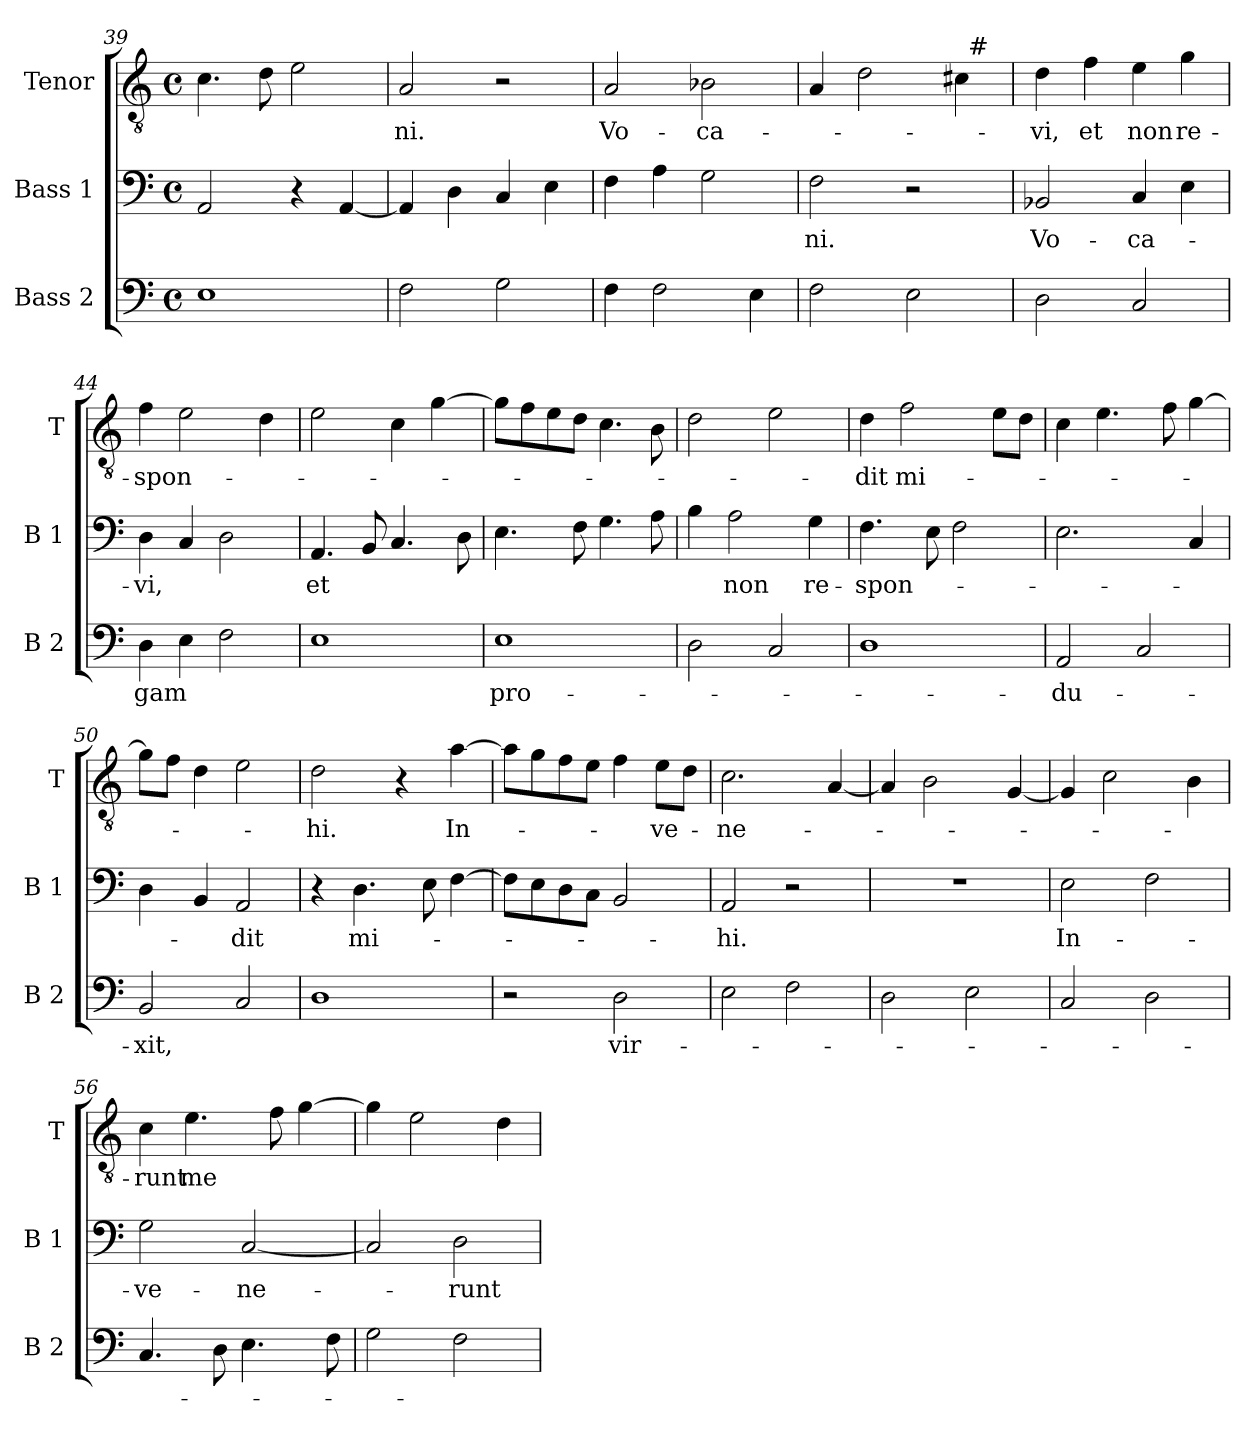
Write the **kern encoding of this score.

**kern	**text	**kern	**text	**kern	**text
*part3	*part3	*part2	*part2	*part1	*part1
*staff3	*staff3	*staff2	*staff2	*staff1	*staff1
*I"Bass 2	*	*I"Bass 1	*	*I"Tenor	*
*I'B 2	*	*I'B 1	*	*I'T	*
!!LO:PB:g=z
*clefF4	*	*clefF4	*	*clefGv2	*
*k[]	*	*k[]	*	*k[]	*
*C:	*	*C:	*	*C:	*
*M4/4	*	*M4/4	*	*M4/4	*
*met(c)	*	*met(c)	*	*met(c)	*
=39	=39	=39	=39	=39	=39
1E	.	2AA/	.	4.c\	.
.	.	.	.	8d\	.
.	.	4r	.	2e\	.
.	.	[4AA/	.	.	.
=40	=40	=40	=40	=40	=40
!	!	!	!	!	!LO:LY:b
2F\	.	4AA/]	.	2A/	-ni.
.	.	4D\	.	.	.
2G\	.	4C/	.	2r	.
.	.	4E\	.	.	.
=41	=41	=41	=41	=41	=41
!	!	!	!	!	!LO:LY:b
4F\	.	4F\	.	2A/	Vo-
2F\	.	4A\	.	.	.
!	!	!	!	!	!LO:LY:b
.	.	2G\	.	2B-X\	-ca-
4E\	.	.	.	.	.
=42	=42	=42	=42	=42	=42
!	!	!	!LO:LY:b	!	!
*	*	*	*	*^	*
2F\	.	2F\	-ni.	4A/	2ryy	.
.	.	.	.	2d\	.	.
2E\	.	2r	.	.	4ryy	.
.	.	.	.	4c#X\	32ryy	.
!	!	!	!	!	!LO:TX:a:t=#	!
.	.	.	.	.	8..ryy	.
=43	=43	=43	=43	=43	=43	=43
!	!	!	!LO:LY:b	!	!	!LO:LY:b
*	*	*	*	*v	*v	*
2D\	.	2BB-X/	Vo-	4d\	-vi,
!	!	!	!	!	!LO:LY:b
.	.	.	.	4f\	et
!	!	!	!LO:LY:b	!	!LO:LY:b
2C/	.	4C/	-ca-	4e\	non
!	!	!	!	!	!LO:LY:b
.	.	4E\	.	4g\	re-
=44	=44	=44	=44	=44	=44
!	!LO:LY:b	!	!LO:LY:b	!	!LO:LY:b
4D\	-gam	4D\	-vi,	4f\	-spon-
4E\	.	4C/	.	2e\	.
2F\	.	2D\	.	.	.
.	.	.	.	4d\	.
!!LO:LB:g=z
=45	=45	=45	=45	=45	=45
!	!	!	!LO:LY:b	!	!
1E	.	4.AA/	et	2e\	.
.	.	8BB/	.	.	.
.	.	4.C/	.	4c\	.
.	.	.	.	[4g\	.
.	.	8D\	.	.	.
=46	=46	=46	=46	=46	=46
!	!LO:LY:b	!	!	!	!
1E	pro-	4.E\	.	8g\L]	.
.	.	.	.	8f\	.
.	.	.	.	8e\	.
.	.	8F\	.	8d\J	.
.	.	4.G\	.	4.c\	.
.	.	8A\	.	8B\	.
=47	=47	=47	=47	=47	=47
2D\	.	4B\	.	2d\	.
!	!	!	!LO:LY:b	!	!
.	.	2A\	non	.	.
2C/	.	.	.	2e\	.
!	!	!	!LO:LY:b	!	!
.	.	4G\	re-	.	.
=48	=48	=48	=48	=48	=48
!	!	!	!LO:LY:b	!	!LO:LY:b
1D	.	4.F\	-spon-	4d\	-dit
!	!	!	!	!	!LO:LY:b
.	.	.	.	2f\	mi-
.	.	8E\	.	.	.
.	.	2F\	.	.	.
.	.	.	.	8e\L	.
.	.	.	.	8d\J	.
=49	=49	=49	=49	=49	=49
!	!LO:LY:b	!	!	!	!
2AA/	-du-	2.E\	.	4c\	.
.	.	.	.	4.e\	.
2C/	.	.	.	.	.
.	.	.	.	8f\	.
.	.	4C/	.	[4g\	.
=50	=50	=50	=50	=50	=50
!	!LO:LY:b	!	!	!	!
2BB/	-xit,	4D\	.	8g\L]	.
.	.	.	.	8f\J	.
.	.	4BB/	.	4d\	.
!	!	!	!LO:LY:b	!	!
2C/	.	2AA/	-dit	2e\	.
!!LO:LB:g=z
=51	=51	=51	=51	=51	=51
!	!	!	!	!	!LO:LY:b
1D	.	4r	.	2d\	-hi.
!	!	!	!LO:LY:b	!	!
.	.	4.D\	mi-	.	.
.	.	.	.	4r	.
.	.	8E\	.	.	.
!	!	!	!	!	!LO:LY:b
.	.	[4F\	.	[4a\	In-
=52	=52	=52	=52	=52	=52
2r	.	8F\L]	.	8a\L]	.
.	.	8E\	.	8g\	.
.	.	8D\	.	8f\	.
.	.	8C\J	.	8e\J	.
!	!LO:LY:b	!	!	!	!
2D\	vir-	2BB/	.	4f\	.
!	!	!	!	!	!LO:LY:b
.	.	.	.	8e\L	-ve-
.	.	.	.	8d\J	.
=53	=53	=53	=53	=53	=53
!	!	!	!LO:LY:b	!	!LO:LY:b
2E\	.	2AA/	-hi.	2.c\	-ne-
2F\	.	2r	.	.	.
.	.	.	.	[4A/	.
=54	=54	=54	=54	=54	=54
2D\	.	1r	.	4A/]	.
.	.	.	.	2B\	.
2E\	.	.	.	.	.
.	.	.	.	[4G/	.
=55	=55	=55	=55	=55	=55
!	!	!	!LO:LY:b	!	!
2C/	.	2E\	In-	4G/]	.
.	.	.	.	2c\	.
2D\	.	2F\	.	.	.
.	.	.	.	4B\	.
=56	=56	=56	=56	=56	=56
!	!	!	!LO:LY:b	!	!LO:LY:b
4.C/	.	2G\	-ve-	4c\	-runt
!	!	!	!	!	!LO:LY:b
.	.	.	.	4.e\	me
8D\	.	.	.	.	.
!	!	!	!LO:LY:b	!	!
4.E\	.	[2C/	-ne-	.	.
.	.	.	.	8f\	.
.	.	.	.	[4g\	.
8F\	.	.	.	.	.
!!LO:LB:g=z
=57	=57	=57	=57	=57	=57
2G\	.	2C/]	.	4g\]	.
.	.	.	.	2e\	.
!	!	!	!LO:LY:b	!	!
2F\	.	2D\	-runt	.	.
.	.	.	.	4d\	.
=	=	=	=	=	=
*-	*-	*-	*-	*-	*-
